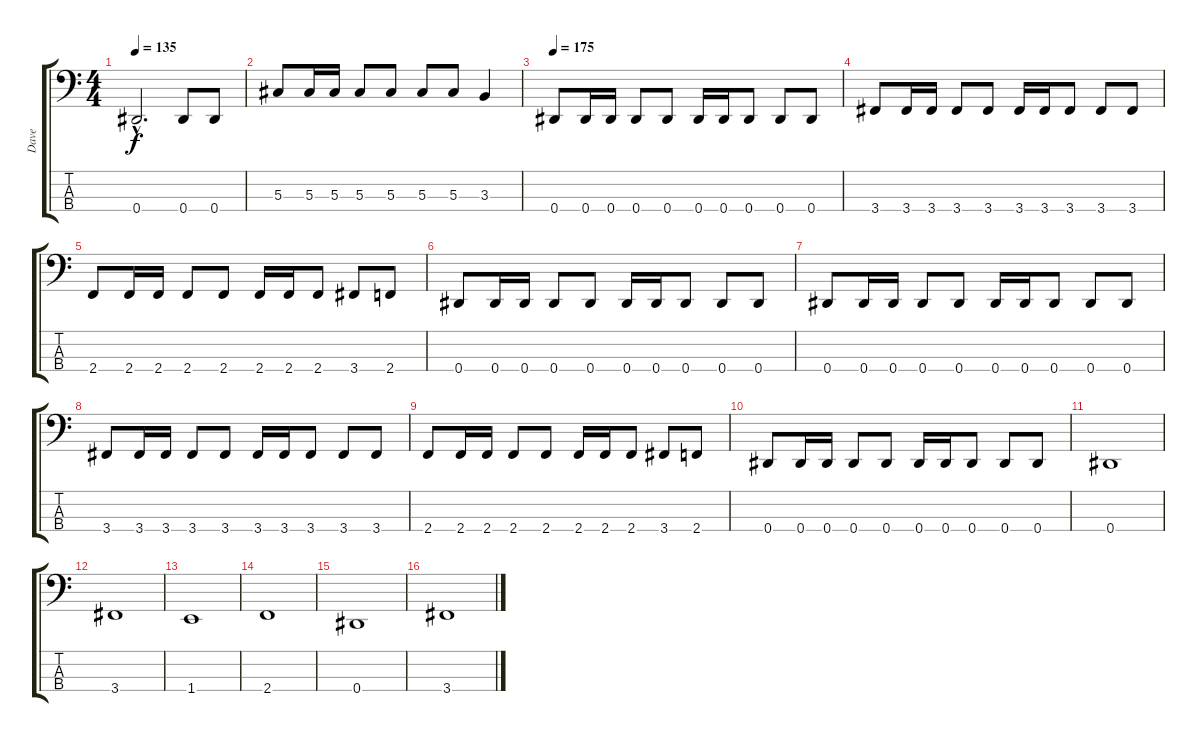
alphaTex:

\track ("Dave" "Dave") {instrument electricbasspick}
\staff {score tabs}
\tuning (Gb2 Db2 Ab1 Eb1) {hide}
\ts (4 4)
\tempo 135
\clef f4
\ks c
0.4{hac}.2{d dy f} 0.4.8 0.4.8 |
5.3.8 5.3.16 5.3.16 5.3.8 5.3.8 5.3.8 5.3.8 3.3.4 |
\tempo 175
0.4.8 0.4.16 0.4.16 0.4.8 0.4.8 0.4.16 0.4.16 0.4.8 0.4.8 0.4.8 |
3.4.8 3.4.16 3.4.16 3.4.8 3.4.8 3.4.16 3.4.16 3.4.8 3.4.8 3.4.8 |
2.4.8 2.4.16 2.4.16 2.4.8 2.4.8 2.4.16 2.4.16 2.4.8 3.4.8 2.4.8 |
0.4.8 0.4.16 0.4.16 0.4.8 0.4.8 0.4.16 0.4.16 0.4.8 0.4.8 0.4.8 |
0.4.8 0.4.16 0.4.16 0.4.8 0.4.8 0.4.16 0.4.16 0.4.8 0.4.8 0.4.8 |
3.4.8 3.4.16 3.4.16 3.4.8 3.4.8 3.4.16 3.4.16 3.4.8 3.4.8 3.4.8 |
2.4.8 2.4.16 2.4.16 2.4.8 2.4.8 2.4.16 2.4.16 2.4.8 3.4.8 2.4.8 |
0.4.8 0.4.16 0.4.16 0.4.8 0.4.8 0.4.16 0.4.16 0.4.8 0.4.8 0.4.8 |
0.4.1 |
3.4.1 |
1.4.1 |
2.4.1 |
0.4.1 |
3.4.1
